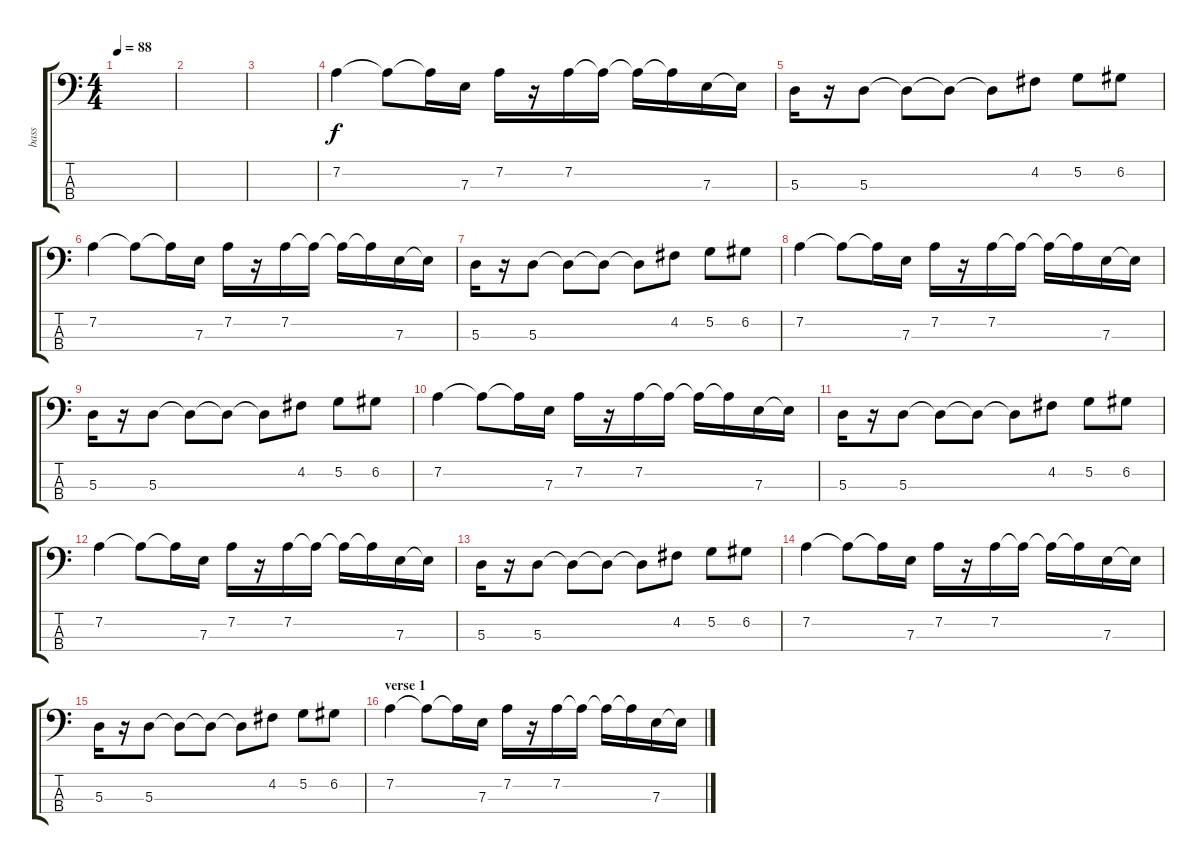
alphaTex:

\track ("bass" "bass") {instrument acousticbass}
\staff {score tabs}
\tuning (G2 D2 A1 D1) {hide}
\ts (4 4)
\tempo 88
\clef f4
\ks c
|
|
|
7.2.4 7.2{t}.8 7.2{t}.16 7.3.16 7.2.16 r.16 7.2.16 7.2{t}.16 7.2{t}.16 7.2{t}.16 7.3.16 7.3{t}.16 |
5.3.16 r.16 5.3.8 5.3{t}.8 5.3{t}.8 5.3{t}.8 4.2.8 5.2.8 6.2.8 |
7.2.4 7.2{t}.8 7.2{t}.16 7.3.16 7.2.16 r.16 7.2.16 7.2{t}.16 7.2{t}.16 7.2{t}.16 7.3.16 7.3{t}.16 |
5.3.16 r.16 5.3.8 5.3{t}.8 5.3{t}.8 5.3{t}.8 4.2.8 5.2.8 6.2.8 |
7.2.4 7.2{t}.8 7.2{t}.16 7.3.16 7.2.16 r.16 7.2.16 7.2{t}.16 7.2{t}.16 7.2{t}.16 7.3.16 7.3{t}.16 |
5.3.16 r.16 5.3.8 5.3{t}.8 5.3{t}.8 5.3{t}.8 4.2.8 5.2.8 6.2.8 |
7.2.4 7.2{t}.8 7.2{t}.16 7.3.16 7.2.16 r.16 7.2.16 7.2{t}.16 7.2{t}.16 7.2{t}.16 7.3.16 7.3{t}.16 |
5.3.16 r.16 5.3.8 5.3{t}.8 5.3{t}.8 5.3{t}.8 4.2.8 5.2.8 6.2.8 |
7.2.4 7.2{t}.8 7.2{t}.16 7.3.16 7.2.16 r.16 7.2.16 7.2{t}.16 7.2{t}.16 7.2{t}.16 7.3.16 7.3{t}.16 |
5.3.16 r.16 5.3.8 5.3{t}.8 5.3{t}.8 5.3{t}.8 4.2.8 5.2.8 6.2.8 |
7.2.4 7.2{t}.8 7.2{t}.16 7.3.16 7.2.16 r.16 7.2.16 7.2{t}.16 7.2{t}.16 7.2{t}.16 7.3.16 7.3{t}.16 |
5.3.16 r.16 5.3.8 5.3{t}.8 5.3{t}.8 5.3{t}.8 4.2.8 5.2.8 6.2.8 |
\section ("" "verse 1")
7.2.4 7.2{t}.8 7.2{t}.16 7.3.16 7.2.16 r.16 7.2.16 7.2{t}.16 7.2{t}.16 7.2{t}.16 7.3.16 7.3{t}.16
